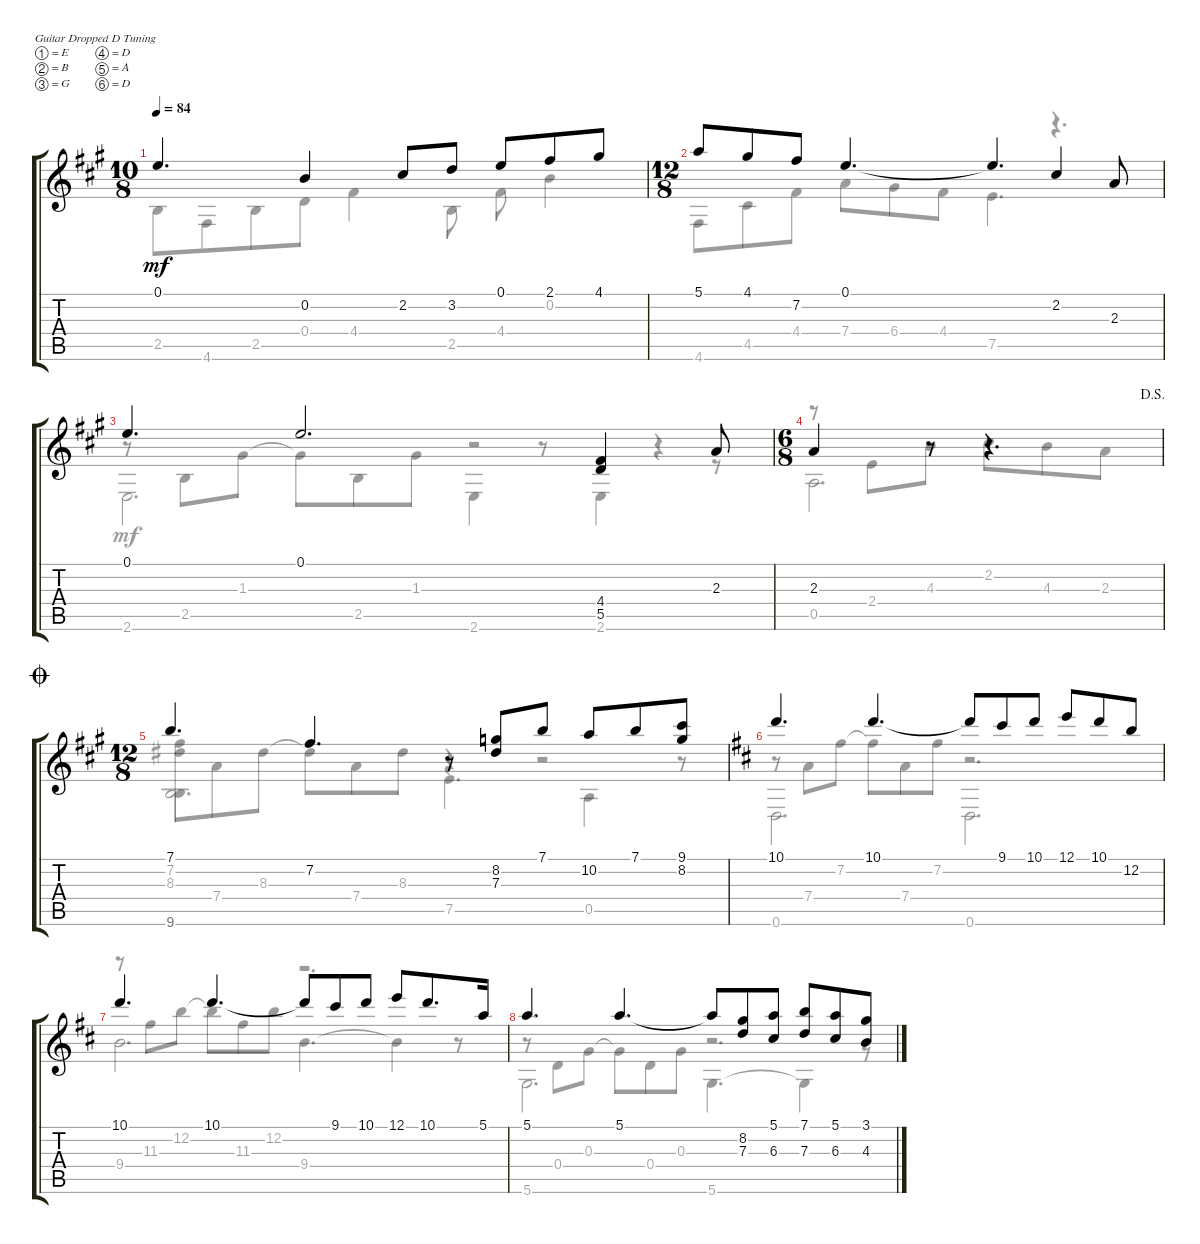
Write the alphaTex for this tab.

\defaultSystemsLayout 4
\bracketExtendMode groupsimilarinstruments
\singleTrackTrackNamePolicy hidden
\firstSystemTrackNameOrientation horizontal
\otherSystemsTrackNameOrientation horizontal
\track ("Nylon Guitar" "N-Gt") {instrument acousticguitarnylon}
\staff {score tabs}
\tuning (E4 B3 G3 D3 A2 D2)
\voice
\ts (10 8)
\tempo 84
\clef g2
\ks a
0.1.4{d dy mf} 0.2.4 2.2.8 3.2.8 0.1.8 2.1.8 4.1.8 |
\ts (12 8)
5.1.8 4.1.8 7.2.8 0.1.4{d} 0.1{t}.4{d} 2.2.4 2.3.8 |
0.1.4{d} 0.1.2{d} (4.4 5.5).4 2.3.8 |
\ts (6 8)
\jump dalsegno
2.3.4 r.8 r.4{d} |
\ts (12 8)
\jump coda
7.1.4{d} 7.2.4{d} r.8 (7.3 8.2).8 7.1.8 10.2.8 7.1.8 (9.1 8.2).8 |
\ks d
10.1.4{d} 10.1.4{d} 10.1{t}.8 9.1.8 10.1.8 12.1.8 10.1.8 12.2.8 |
10.1.4{d} 10.1.4{d} 10.1{t}.8 9.1.8 10.1.8 12.1.8 10.1.8{d} 5.1.16 |
5.1.4{d} 5.1.4{d} 5.1{t}.8 (8.2 7.3).8 (5.1 6.3).8 (7.1 7.3).8 (5.1 6.3).8 (3.1 4.3).8
\voice
\clef g2
\ottava regular
\simile none
\ks a
2.5.8{dy mf} 4.6.8 2.5.8 0.4.8 4.4.4 2.5.8 4.4.8 0.2.4 |
4.6.8 4.5.8 4.4.8 7.4.8 6.4.8 4.4.8 7.5.4{d} r.4{d} |
r.8 2.5.8 1.3.8 1.3{t}.8 2.5.8 1.3.8 r.2 r.4 |
r.8 2.4.8 4.3.8 2.2.8 4.3.8 2.3.8 |
(7.2 8.3 9.6).8 7.4.8 8.3.8 8.3{t}.8 7.4.8 8.3.8 r.4 r.2 |
\ks d
r.8 7.4.8 7.2.8 7.2{t}.8 7.4.8 7.2.8 r.2{d} |
r.8 11.3.8 12.2.8 12.2{t}.8 11.3.8 12.2.8 r.2{d} |
r.8 0.4.8 0.3.8 0.3{t}.8 0.4.8 0.3.8 r.2{d}
\voice
\clef g2
\ottava regular
\simile none
\ks a
|
|
2.6.2{d} 2.6.4 r.8 2.6.4 r.8 |
0.5.2{d} |
9.6.2{d} 7.5.4{d} 0.5.4 r.8 |
\ks d
0.6.2{d} 0.6.2{d} |
9.4.2{d} 9.4.4{d} 9.4{t}.4 r.8 |
5.6.2{d} 5.6.4{d} 5.6{t}.4 r.8
